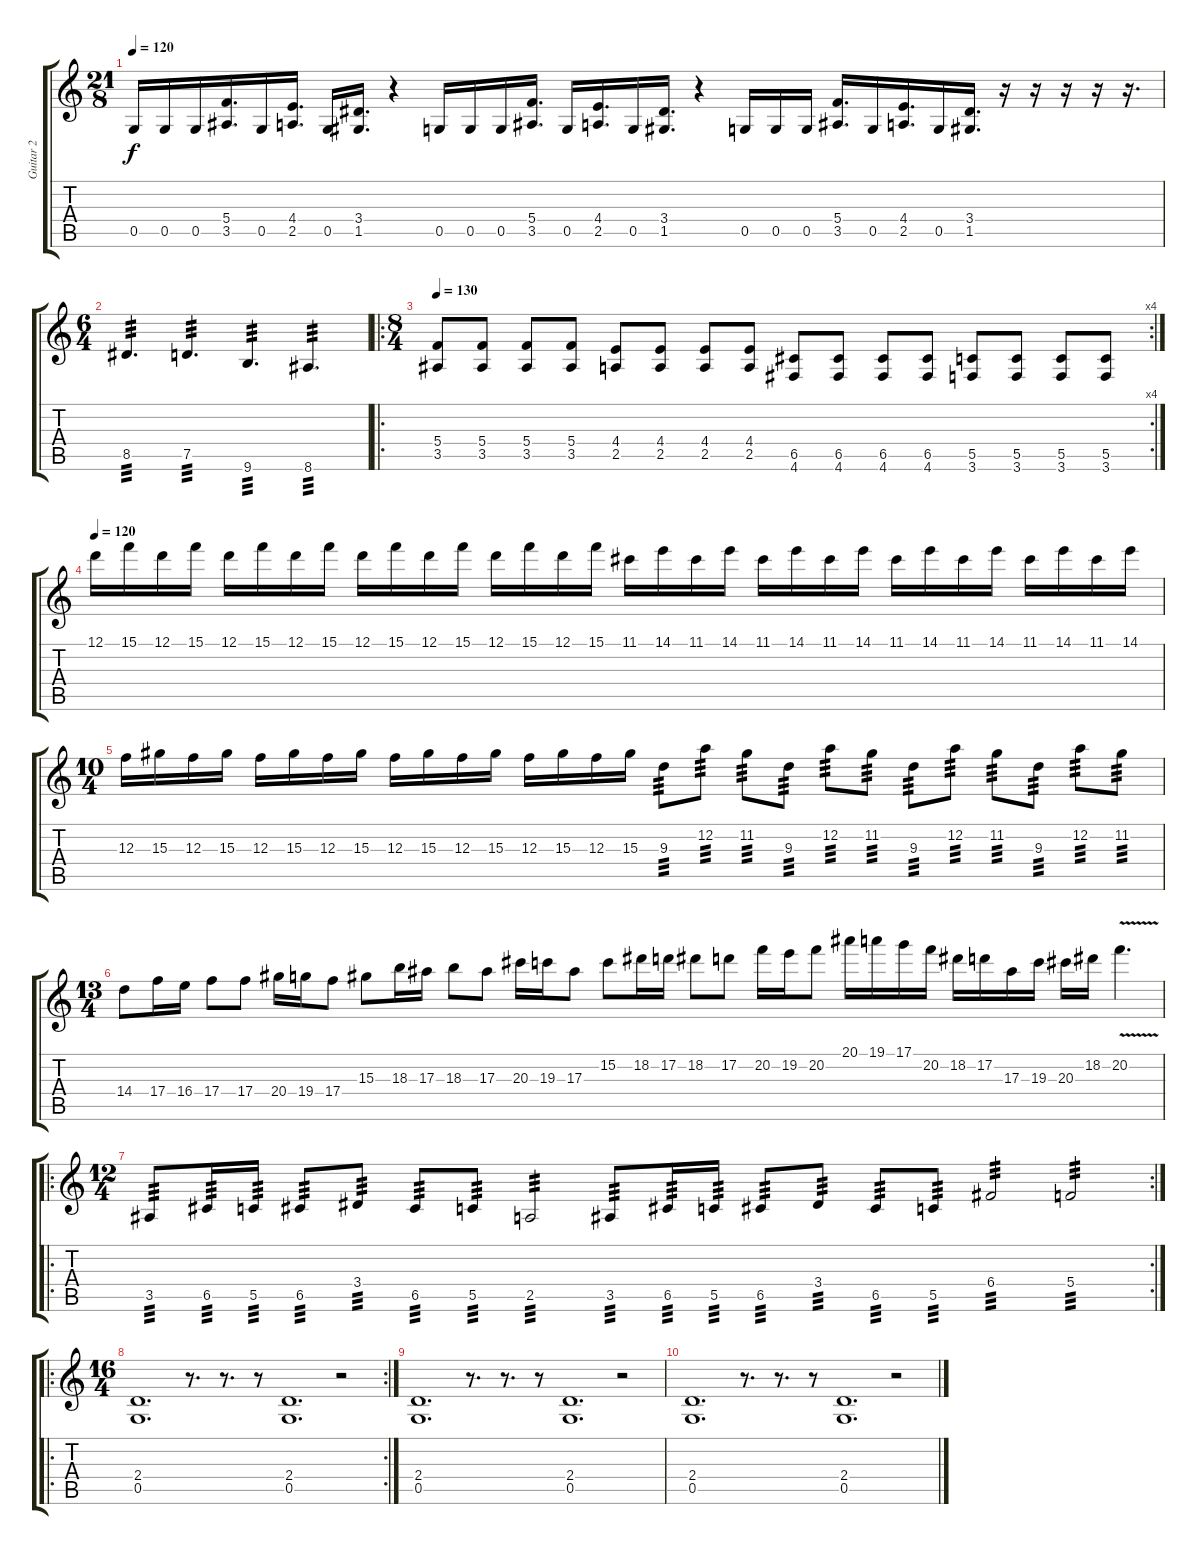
\track ("Guitar 2" "Guitar 2") {instrument distortionguitar}
\staff {score tabs}
\tuning (D4 A3 F3 C3 G2 D2) {hide}
\ts (21 8)
\tempo 120
\clef g2
\ks c
0.5.16{dy f} 0.5.16 0.5.16 (5.4 3.5).16{d} 0.5.16 (4.4 2.5).16{d} 0.5.16 (3.4 1.5).16{d} r.4 0.5.16 0.5.16 0.5.16 (5.4 3.5).16{d} 0.5.16 (4.4 2.5).16{d} 0.5.16 (3.4 1.5).16{d} r.4 0.5.16 0.5.16 0.5.16 (5.4 3.5).16{d} 0.5.16 (4.4 2.5).16{d} 0.5.16 (3.4 1.5).16{d} r.16 r.16 r.16 r.16 r.16{d} |
\ts (6 4)
8.5.4{d tp 3} 7.5.4{d tp 3} 9.6.4{d tp 3} 8.6.4{d tp 3} |
\ro
\rc 4
\ts (8 4)
\tempo 130
(5.4 3.5).8 (5.4 3.5).8 (5.4 3.5).8 (5.4 3.5).8 (4.4 2.5).8 (4.4 2.5).8 (4.4 2.5).8 (4.4 2.5).8 (6.5 4.6).8 (6.5 4.6).8 (6.5 4.6).8 (6.5 4.6).8 (5.5 3.6).8 (5.5 3.6).8 (5.5 3.6).8 (5.5 3.6).8 |
\tempo 120
12.1.16 15.1.16 12.1.16 15.1.16 12.1.16 15.1.16 12.1.16 15.1.16 12.1.16 15.1.16 12.1.16 15.1.16 12.1.16 15.1.16 12.1.16 15.1.16 11.1.16 14.1.16 11.1.16 14.1.16 11.1.16 14.1.16 11.1.16 14.1.16 11.1.16 14.1.16 11.1.16 14.1.16 11.1.16 14.1.16 11.1.16 14.1.16 |
\ts (10 4)
12.3.16 15.3.16 12.3.16 15.3.16 12.3.16 15.3.16 12.3.16 15.3.16 12.3.16 15.3.16 12.3.16 15.3.16 12.3.16 15.3.16 12.3.16 15.3.16 9.3.8{tp 3} 12.2.8{tp 3} 11.2.8{tp 3} 9.3.8{tp 3} 12.2.8{tp 3} 11.2.8{tp 3} 9.3.8{tp 3} 12.2.8{tp 3} 11.2.8{tp 3} 9.3.8{tp 3} 12.2.8{tp 3} 11.2.8{tp 3} |
\ts (13 4)
14.4.8 17.4.16 16.4.16 17.4.8 17.4.8 20.4.16 19.4.16 17.4.8 15.3.8 18.3.16 17.3.16 18.3.8 17.3.8 20.3.16 19.3.16 17.3.8 15.2.8 18.2.16 17.2.16 18.2.8 17.2.8 20.2.16 19.2.16 20.2.8 20.1.16 19.1.16 17.1.16 20.2.16 18.2.16 17.2.16 17.3.16 19.3.16 20.3.16 18.2.16 20.2{v}.4{d} |
\ro
\rc 2
\ts (12 4)
3.5.8{tp 3} 6.5.16{tp 3} 5.5.16{tp 3} 6.5.8{tp 3} 3.4.8{tp 3} 6.5.8{tp 3} 5.5.8{tp 3} 2.5.2{tp 3} 3.5.8{tp 3} 6.5.16{tp 3} 5.5.16{tp 3} 6.5.8{tp 3} 3.4.8{tp 3} 6.5.8{tp 3} 5.5.8{tp 3} 6.4.2{tp 3} 5.4.2{tp 3} |
\ro
\rc 2
\ts (16 4)
(2.4 0.5).1{d} r.8{d} r.8{d} r.8 (2.4 0.5).1{d} r.2 |
(2.4 0.5).1{d} r.8{d} r.8{d} r.8 (2.4 0.5).1{d} r.2 |
(2.4 0.5).1{d} r.8{d} r.8{d} r.8 (2.4 0.5).1{d} r.2
